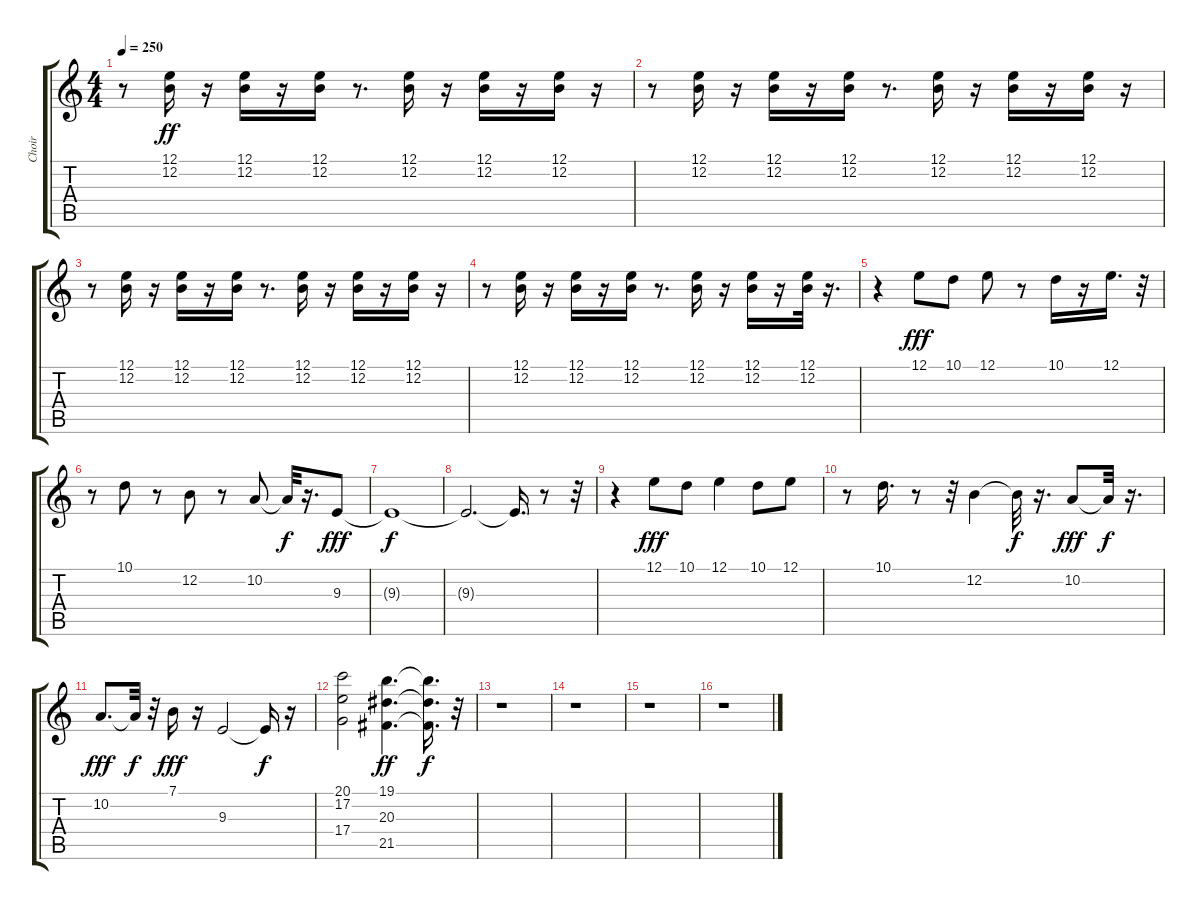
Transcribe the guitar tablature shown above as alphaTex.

\track ("Choir" "Choir") {instrument synthvoice}
\staff {score tabs}
\tuning (E4 B3 G3 D3 A2 E2) {hide}
\ts (4 4)
\tempo 250
\clef g2
\ks c
r.8{dy f} (12.1 12.2).16{dy ff} r.16 (12.1 12.2).16 r.16 (12.1 12.2).16 r.8{d} (12.1 12.2).16 r.16 (12.1 12.2).16 r.16 (12.1 12.2).16 r.16 |
r.8 (12.1 12.2).16 r.16 (12.1 12.2).16 r.16 (12.1 12.2).16 r.8{d} (12.1 12.2).16 r.16 (12.1 12.2).16 r.16 (12.1 12.2).16 r.16 |
r.8 (12.1 12.2).16 r.16 (12.1 12.2).16 r.16 (12.1 12.2).16 r.8{d} (12.1 12.2).16 r.16 (12.1 12.2).16 r.16 (12.1 12.2).16 r.16 |
r.8 (12.1 12.2).16 r.16 (12.1 12.2).16 r.16 (12.1 12.2).16 r.8{d} (12.1 12.2).16 r.16 (12.1 12.2).16 r.16 (12.1 12.2).32 r.16{d} |
r.4 12.1.8{dy fff} 10.1.8 12.1.8 r.8 10.1.16 r.16 12.1.16{d} r.32 |
r.8 10.1.8 r.8 12.2.8 r.8 10.2.8 10.2{t}.32{dy f} r.16{d} 9.3.8{dy fff} |
9.3{t}.1{dy f} |
9.3{t}.2{d} 9.3{t}.16{d} r.8 r.32 |
r.4 12.1.8{dy fff} 10.1.8 12.1.4 10.1.8 12.1.8 |
r.8 10.1.16{d} r.8 r.32 12.2.4 12.2{t}.32{dy f} r.16{d} 10.2.8{dy fff} 10.2{t}.32{dy f} r.16{d} |
10.2.8{d dy fff} 10.2{t}.32{dy f} r.32 7.1.16{dy fff} r.16 9.3.2 9.3{t}.16{dy f} r.16 |
(20.1 17.2 17.4).2 (19.1 20.3 21.5).4{d dy ff} (19.1{t} 20.3{t} 21.5{t}).16{d dy f} r.32 |
r.1 |
r.1 |
r.1 |
r.1
